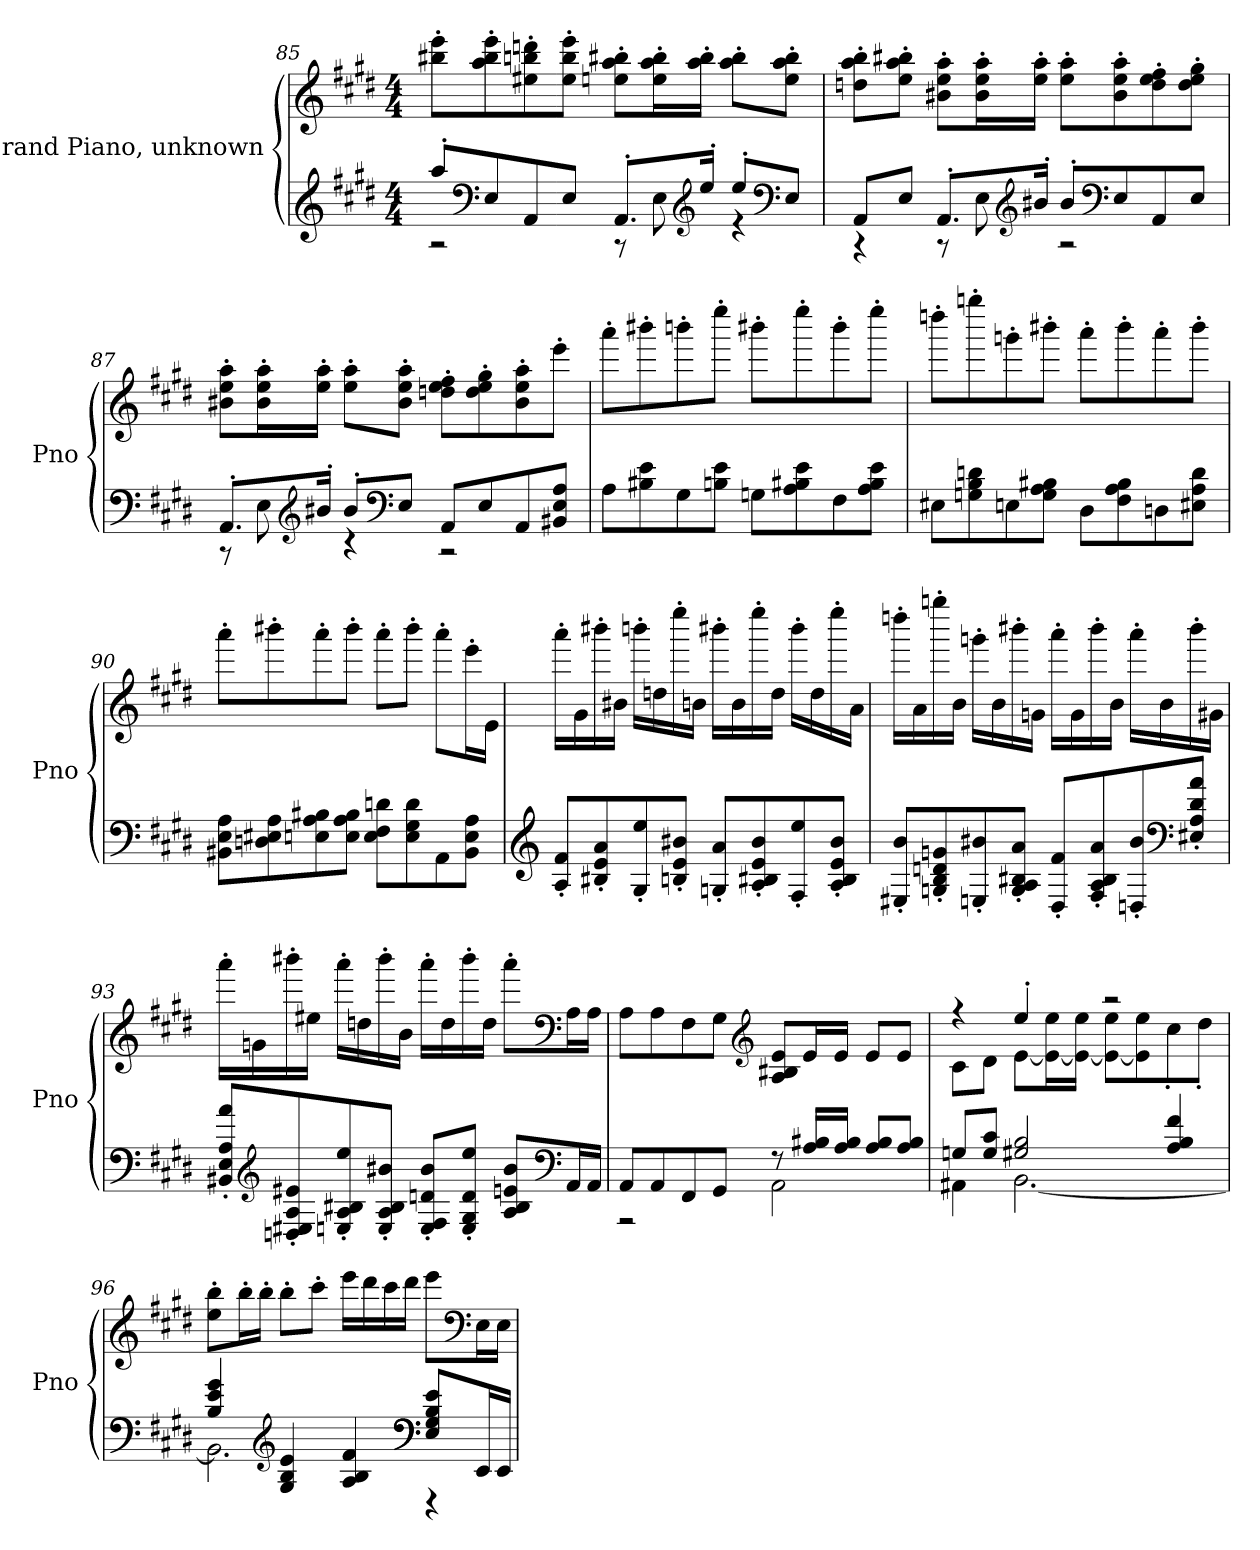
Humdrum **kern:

**kern	**kern
*part1	*part1
*staff2	*staff1
*I"Grand Piano, unknown	*
*I'Pno	*
!!LO:LB:g=z
*clefG2	*clefG2
*k[f#c#g#d#]	*k[f#c#g#d#]
*M4/4	*M4/4
=85	=85
*^	*
8aa'/L	2r	8bb#X\' 8eee\'L
*clefF4	*	*
8E/	.	8aa\' 8bb#\' 8eee\'
8AA/	.	8ee#X\' 8bbn\' 8dddn\'
8E/J	.	8ee#\' 8bb\' 8eee\'J
8.AA'/L	8r	8een\' 8aa\' 8bb#X\'L
.	8E\	16ee\' 16aa\' 16bb#\'L
*clefG2	*	*
16ee'/Jk	.	16aa\' 16bb#\'JJ
8ee'/L	4r	8aa\' 8bb#\'L
*clefF4	*	*
8E/J	.	8ee\' 8aa\' 8bb#\'J
=86	=86	=86
8AA/L	4r	8ddn\' 8aa\' 8bb\'L
8E/J	.	8ee\' 8aa\' 8bb#X\'J
8.AA'/L	8r	8b#X\' 8ee\' 8aa\'L
.	8E\	16b#\' 16ee\' 16aa\'L
*clefG2	*	*
16b#X'/Jk	.	16ee\' 16aa\'JJ
8b#'/L	2r	8ee\' 8aa\'L
*clefF4	*	*
8E/	.	8b#\' 8ee\' 8aa\'
8AA/	.	8dd\' 8ee\' 8ff#\'
8E/J	.	8dd\' 8ee\' 8gg#\'J
!!LO:PB:g=z
=87	=87	=87
8.AA'/L	8r	8b#X\' 8ee\' 8aa\'L
.	8E\	16b#\' 16ee\' 16aa\'L
*clefG2	*	*
16b#X'/Jk	.	16ee\' 16aa\'JJ
8b#'/L	4r	8ee\' 8aa\'L
*clefF4	*	*
8E/J	.	8b#\' 8ee\' 8aa\'J
8AA/L	2r	8ddn\' 8ee\' 8ff#\'L
8E/	.	8dd\' 8ee\' 8gg#\'
8AA/	.	8b#\' 8ee\' 8aa\'
8BB#X/ 8E/ 8A/J	.	8eee'\J
*v	*v	*
=88	=88
8A\L	8aaa'\L
8B#X\ 8e\	8bbb#X'\
8G#\	8bbbn'\
8Bn\ 8e\J	8eeee'\J
8Gn\L	8bbb#X'\L
8A\ 8B#X\ 8e\	8eeee'\
8F#\	8bbb#'\
8A\ 8B#\ 8e\J	8eeee'\J
!!LO:LB:g=z
=89	=89
8E#X\L	8ddddn'\L
8Gn\ 8B\ 8dn\	8ggggn'\
8En\	8gggn'\
8G\ 8A\ 8B#X\J	8bbb#X'\J
8D#\L	8aaa'\L
8F#\ 8A\ 8B#\	8bbb#'\
8Dn\	8aaa'\
8E#X\ 8A\ 8d\J	8bbb#'\J
=90	=90
8BB#X\ 8E\ 8A\L	8aaa'\L
8Dn\ 8E#X\ 8A\	8bbb#X'\
8En\ 8A\ 8B#X\	8aaa'\
8E\ 8A\ 8B#\J	8bbb#'\J
8E\ 8F#\ 8dn\L	8aaa'\L
8E\ 8G#\ 8d\	8bbb#'\J
8AA\	8aaa'\L
8BB#\ 8E\ 8A\J	16eee'\L
.	16e\JJ
!!LO:LB:g=z
=91	=91
*clefG2	*
8A/' 8f#/'L	16aaa'\LL
.	16g#\
8B#X/' 8e/' 8a/'	16bbb#X'\
.	16b#X\JJ
8G#/' 8ee/'	16bbbn'\LL
.	16ddn\
8Bn/' 8e/' 8b#X/'J	16eeee'\
.	16bn\JJ
8Gn/' 8a/'L	16bbb#X'\LL
.	16b\
8A/' 8B#X/' 8e/' 8b#/'	16eeee'\
.	16dd\JJ
8F#/' 8ee/'	16bbb#'\LL
.	16dd\
8A/' 8B#/' 8e/' 8b#/'J	16eeee'\
.	16a\JJ
=92	=92
8E#X/' 8b/'L	16ddddn'\LL
.	16a\
8Gn/' 8B/' 8dn/' 8gn/'	16ggggn'\
.	16b\JJ
8En/' 8b#X/'	16gggn'\LL
.	16b\
8G/' 8A/' 8B#X/' 8a/'J	16bbb#X'\
.	16gn\JJ
8D#/' 8f#/'L	16aaa'\LL
.	16g\
8F#/' 8A/' 8B#/' 8a/'	16bbb#'\
.	16b\JJ
8Dn/' 8b#/'	16aaa'\LL
.	16b\
*clefF4	*
8E#X/' 8A/' 8d/' 8a/'J	16bbb#'\
.	16g#X\JJ
!!LO:LB:g=z
=93	=93
8BB#X/' 8E/' 8A/' 8a/'L	16aaa'\LL
.	16gn\
*clefG2	*
8Dn/' 8E#X/' 8A/' 8e#X/'	16bbb#X'\
.	16ee#X\JJ
8En/' 8A/' 8B#X/' 8ee/'	16aaa'\LL
.	16ddn\
8E/' 8A/' 8B#/' 8b#X/'J	16bbb#'\
.	16b\JJ
8E/' 8F#/' 8dn/' 8b#/'L	16aaa'\LL
.	16dd\
8E/' 8G#/' 8d/' 8ee/'J	16bbb#'\
.	16dd\JJ
8A/ 8B#/ 8en/ 8b#/L	8aaa'\L
*clefF4	*clefF4
16AA/L	16A\L
16AA/JJ	16A\JJ
=94	=94
*^	*
8AA/L	2r	8A\L
8AA/	.	8A\
8FF#/	.	8F#\
8GG#/J	.	8G#\J
*	*	*clefG2
8r	2AA\	8A/ 8B#X/ 8e/L
16A/ 16B#X/LL	.	16e/L
16A/ 16B#/JJ	.	16e/JJ
8A/ 8B#/L	.	8e/L
8A/ 8B#/J	.	8e/J
!!LO:LB:g=z
=95	=95	=95
*	*	*^
8Gn/L	4AA#X\	4r	8c#\L
8G/ 8c#/J	.	.	8d#\J
2G#X/ 2B/	[2.BB\	4ee'/	[8e\L
.	.	.	16e\_ 16ee\L
.	.	.	16e\_ 16ee\JJ
.	.	2r	8e\_ 8ee\L
.	.	.	8e\] 8ee\
4A/ 4B/ 4f#/	.	.	8cc#'\
.	.	.	8dd#'\J
*	*	*v	*v
=96	=96	=96
4B/ 4e/ 4g#/	2.BB\]	8ee\' 8bb\'L
.	.	16bb'\L
.	.	16bb'\JJ
*clefG2	*	*
4G#/ 4B/ 4e/	.	8bb'\L
.	.	8ccc#'\J
4A/ 4B/ 4f#/	.	16eee\LL
.	.	16ddd#\
.	.	16ccc#\
.	.	16ddd#\JJ
*clefF4	*	*
8E/ 8G#/ 8B/ 8e/L	4r	8eee\L
*	*	*clefF4
16EE/L	.	16E\L
16EE/JJ	.	16E\JJ
*v	*v	*
=	=
*-	*-
